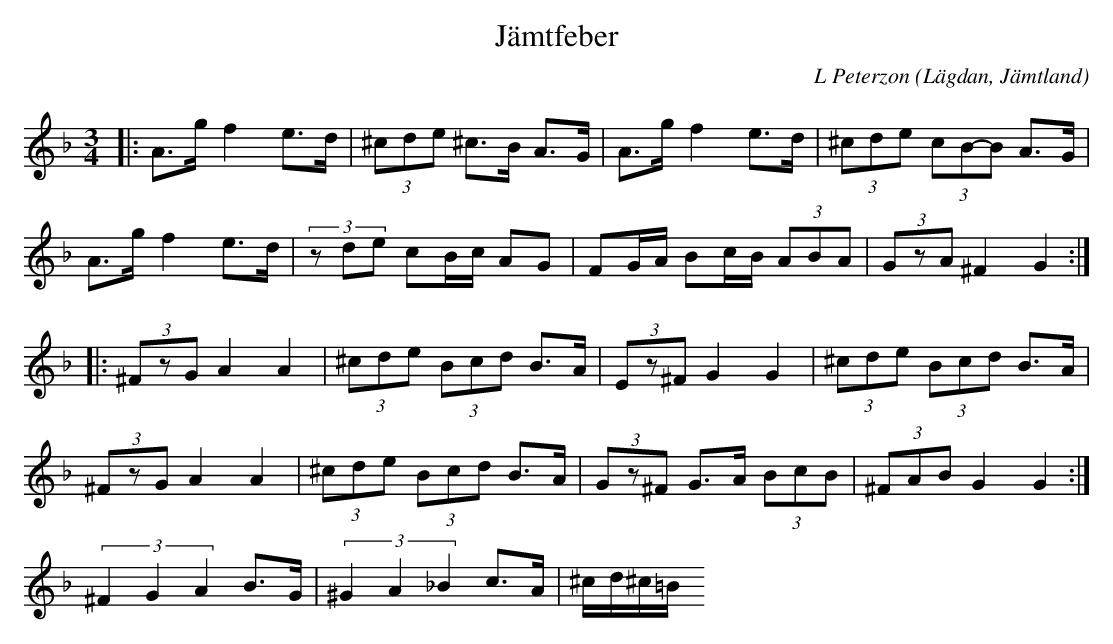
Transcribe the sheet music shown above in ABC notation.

X:1
T:Jämtfeber
C: L Peterzon
O:Lägdan, Jämtland
M:3/4
L:1/8
K:Dm
|: A>g f2 e>d|(3^cde ^c>B A>G|A>g f2 e>d|(3^cde (3cB-B A>G|
A>g f2 e>d|(3zde cB/c/ AG|FG/A/ Bc/B/ (3ABA|(3GzA ^F2 G2:|
|:(3^FzG A2 A2|(3^cde (3Bcd B>A|(3Ez^F G2 G2|(3^cde (3Bcd B>A|
(3^FzG A2 A2|(3^cde (3Bcd B>A| (3Gz^F G>A (3BcB|(3^FAB G2 G2:|
(3^F2G2A2 B>G|(3^G2A2_B2 c>A|^c/d/^c/=B/
